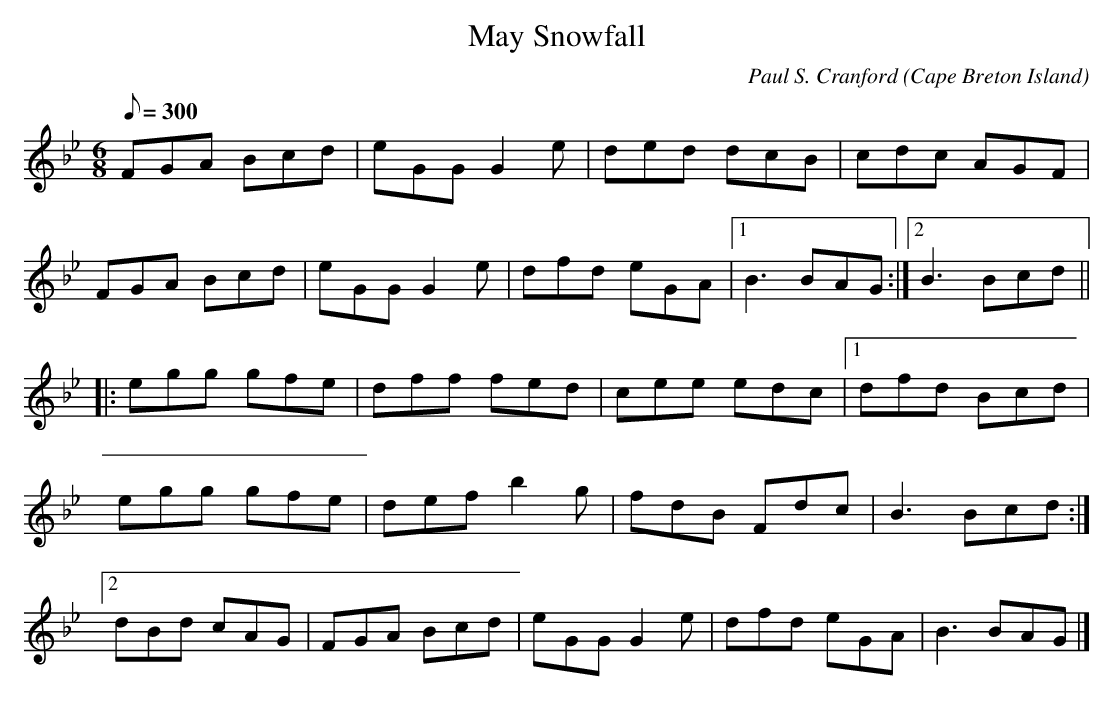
X:1
T:May Snowfall
C:Paul S. Cranford
O:Cape Breton Island
L:1/8
Q:300
M:6/8
K:Bb
FGA Bcd|eGG G2 e|ded dcB|cdc AGF|
FGA Bcd|eGG G2 e|dfd eGA|[1B3 BAG:|[2B3 Bcd||
|:egg gfe|dff fed|cee edc|[1dfd Bcd|
egg gfe|def b2 g|fdB Fdc|B3 Bcd:|
[2dBd cAG|FGA Bcd|eGG G2 e|dfd eGA|B3 BAG|]
